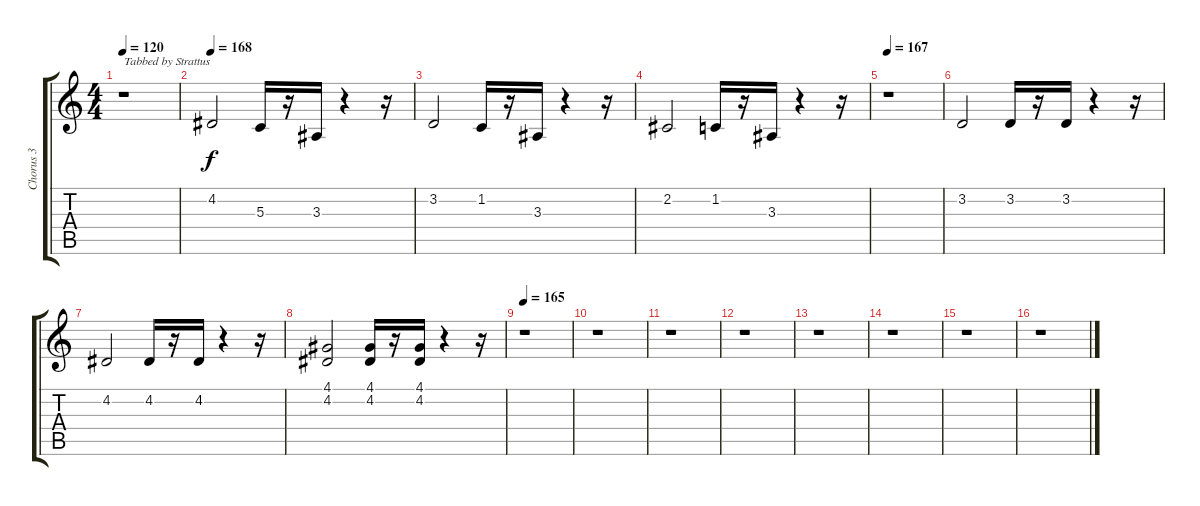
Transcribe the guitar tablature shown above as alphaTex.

\track ("Chorus 3" "Chorus 3") {instrument lead6voice}
\staff {score tabs}
\tuning (E4 B3 G3 D3 A2 E2) {hide}
\ts (4 4)
\tempo 120
\clef g2
\ks c
r.1{txt "Tabbed by Strattus" dy f instrument lead6voice} |
\tempo 168
4.2.2 5.3.16 r.16 3.3.16 r.4 r.16 |
3.2.2 1.2.16 r.16 3.3.16 r.4 r.16 |
2.2.2 1.2.16 r.16 3.3.16 r.4 r.16 |
\tempo 167
r.1 |
3.2.2 3.2.16 r.16 3.2.16 r.4 r.16 |
4.2.2 4.2.16 r.16 4.2.16 r.4 r.16 |
(4.1 4.2).2 (4.1 4.2).16 r.16 (4.1 4.2).16 r.4 r.16 |
\tempo 165
r.1 |
r.1 |
r.1 |
r.1 |
r.1 |
r.1 |
r.1 |
r.1
